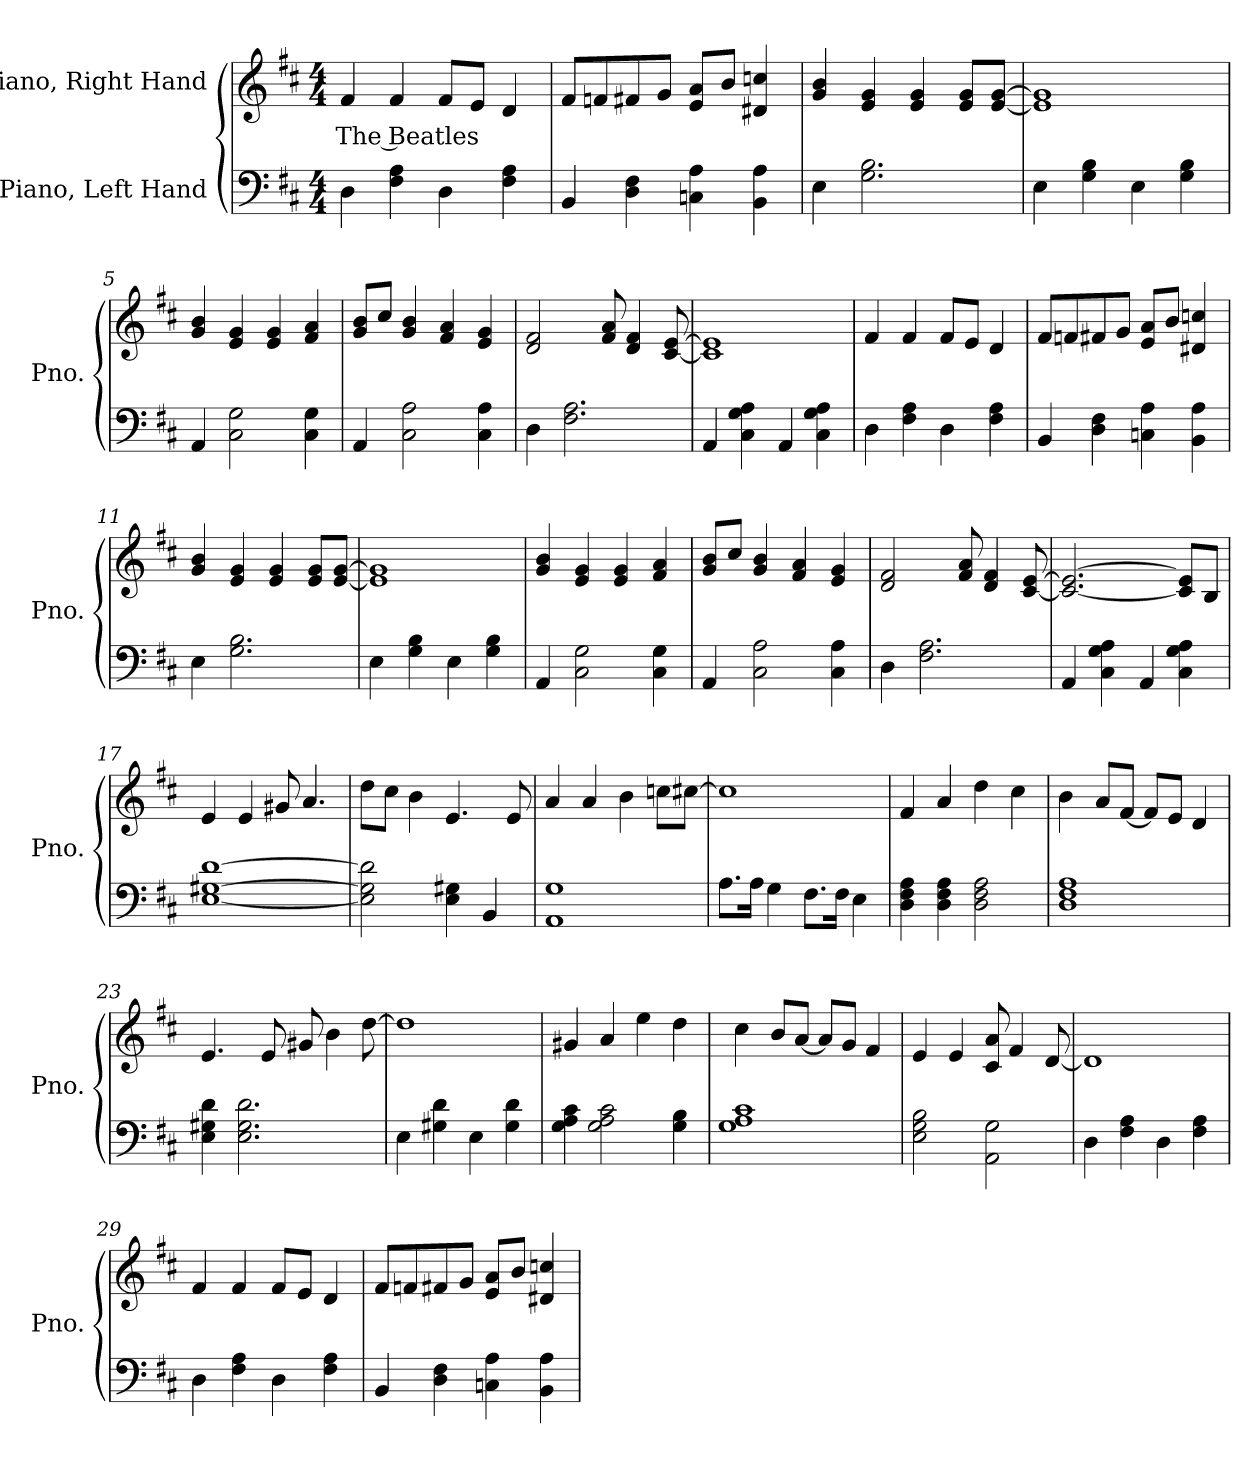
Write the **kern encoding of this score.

**kern	**kern	**text
*part2	*part1	*part1
*staff2	*staff1	*staff1
*I"Piano, Left Hand	*I"Piano, Right Hand	*
*I'Pno.	*I'Pno.	*
*clefF4	*clefG2	*
*k[f#c#]	*k[f#c#]	*
*M4/4	*M4/4	*
*MM140	*MM140	*
=1	=1	=1
!	!	!LO:LY:b
4D\	4f#/	The Beatles
4F#\ 4A\	4f#/	.
4D\	8f#/L	.
.	8e/J	.
4F#\ 4A\	4d/	.
=2	=2	=2
4BB/	8f#/L	.
.	8fn/	.
4D\ 4F#\	8f#X/	.
.	8g/J	.
4Cn\ 4A\	8e/ 8a/L	.
.	8b/J	.
4BB\ 4A\	4d#X/ 4ccn/	.
=3	=3	=3
4E\	4g/ 4b/	.
2.G\ 2.B\	4e/ 4g/	.
.	4e/ 4g/	.
.	8e/ 8g/L	.
.	[8e/ [8g/J	.
=4	=4	=4
4E\	1e] 1g]	.
4G\ 4B\	.	.
4E\	.	.
4G\ 4B\	.	.
!!LO:LB:g=z
=5	=5	=5
4AA/	4g/ 4b/	.
2C#\ 2G\	4e/ 4g/	.
.	4e/ 4g/	.
4C#\ 4G\	4f#/ 4a/	.
=6	=6	=6
4AA/	8g/ 8b/L	.
.	8cc#/J	.
2C#\ 2A\	4g/ 4b/	.
.	4f#/ 4a/	.
4C#\ 4A\	4e/ 4g/	.
=7	=7	=7
4D\	2d/ 2f#/	.
2.F#\ 2.A\	.	.
.	8f#/ 8a/	.
.	4d/ 4f#/	.
.	[8c#/ [8e/	.
=8	=8	=8
4AA/	1c#] 1e]	.
4C#\ 4G\ 4A\	.	.
4AA/	.	.
4C#\ 4G\ 4A\	.	.
=9	=9	=9
4D\	4f#/	.
4F#\ 4A\	4f#/	.
4D\	8f#/L	.
.	8e/J	.
4F#\ 4A\	4d/	.
=10	=10	=10
4BB/	8f#/L	.
.	8fn/	.
4D\ 4F#\	8f#X/	.
.	8g/J	.
4Cn\ 4A\	8e/ 8a/L	.
.	8b/J	.
4BB\ 4A\	4d#X/ 4ccn/	.
!!LO:LB:g=z
=11	=11	=11
4E\	4g/ 4b/	.
2.G\ 2.B\	4e/ 4g/	.
.	4e/ 4g/	.
.	8e/ 8g/L	.
.	[8e/ [8g/J	.
=12	=12	=12
4E\	1e] 1g]	.
4G\ 4B\	.	.
4E\	.	.
4G\ 4B\	.	.
=13	=13	=13
4AA/	4g/ 4b/	.
2C#\ 2G\	4e/ 4g/	.
.	4e/ 4g/	.
4C#\ 4G\	4f#/ 4a/	.
=14	=14	=14
4AA/	8g/ 8b/L	.
.	8cc#/J	.
2C#\ 2A\	4g/ 4b/	.
.	4f#/ 4a/	.
4C#\ 4A\	4e/ 4g/	.
=15	=15	=15
4D\	2d/ 2f#/	.
2.F#\ 2.A\	.	.
.	8f#/ 8a/	.
.	4d/ 4f#/	.
.	[8c#/ [8e/	.
=16	=16	=16
4AA/	2.c#/_ 2.e/_	.
4C#\ 4G\ 4A\	.	.
4AA/	.	.
4C#\ 4G\ 4A\	8c#/] 8e/]L	.
.	8B/J	.
=17	=17	=17
[1E [1G#X [1d	4e/	.
.	4e/	.
.	8g#X/	.
.	4.a/	.
!!LO:LB:g=z
=18	=18	=18
2E\] 2G#\] 2d\]	8dd\L	.
.	8cc#\J	.
.	4b\	.
4E\ 4G#X\	4.e/	.
4BB/	.	.
.	8e/	.
=19	=19	=19
1AA 1G	4a/	.
.	4a/	.
.	4b\	.
.	8ccn\L	.
.	[8cc#X\J	.
=20	=20	=20
8.A\L	1cc#]	.
16A\Jk	.	.
4G\	.	.
8.F#\L	.	.
16F#\Jk	.	.
4E\	.	.
=21	=21	=21
4D\ 4F#\ 4A\	4f#/	.
4D\ 4F#\ 4A\	4a/	.
2D\ 2F#\ 2A\	4dd\	.
.	4cc#\	.
=22	=22	=22
1D 1F# 1A	4b\	.
.	8a/L	.
.	[8f#/J	.
.	8f#/L]	.
.	8e/J	.
.	4d/	.
=23	=23	=23
4E\ 4G#X\ 4d\	4.e/	.
2.E\ 2.G#\ 2.d\	.	.
.	8e/	.
.	8g#X/	.
.	4b\	.
.	[8dd\	.
!!LO:LB:g=z
=24	=24	=24
4E\	1dd]	.
4G#X\ 4d\	.	.
4E\	.	.
4G#\ 4d\	.	.
=25	=25	=25
4G\ 4A\ 4c#\	4g#X/	.
2G\ 2A\ 2c#\	4a/	.
.	4ee\	.
4G\ 4B\	4dd\	.
=26	=26	=26
1G 1A 1c#	4cc#\	.
.	8b/L	.
.	[8a/J	.
.	8a/L]	.
.	8g/J	.
.	4f#/	.
=27	=27	=27
2E\ 2G\ 2B\	4e/	.
.	4e/	.
2AA\ 2G\	8c#/ 8a/	.
.	4f#/	.
.	[8d/	.
=28	=28	=28
4D\	1d]	.
4F#\ 4A\	.	.
4D\	.	.
4F#\ 4A\	.	.
=29	=29	=29
4D\	4f#/	.
4F#\ 4A\	4f#/	.
4D\	8f#/L	.
.	8e/J	.
4F#\ 4A\	4d/	.
!!LO:LB:g=z
=30	=30	=30
4BB/	8f#/L	.
.	8fn/	.
4D\ 4F#\	8f#X/	.
.	8g/J	.
4Cn\ 4A\	8e/ 8a/L	.
.	8b/J	.
4BB\ 4A\	4d#X/ 4ccn/	.
=	=	=
*-	*-	*-
